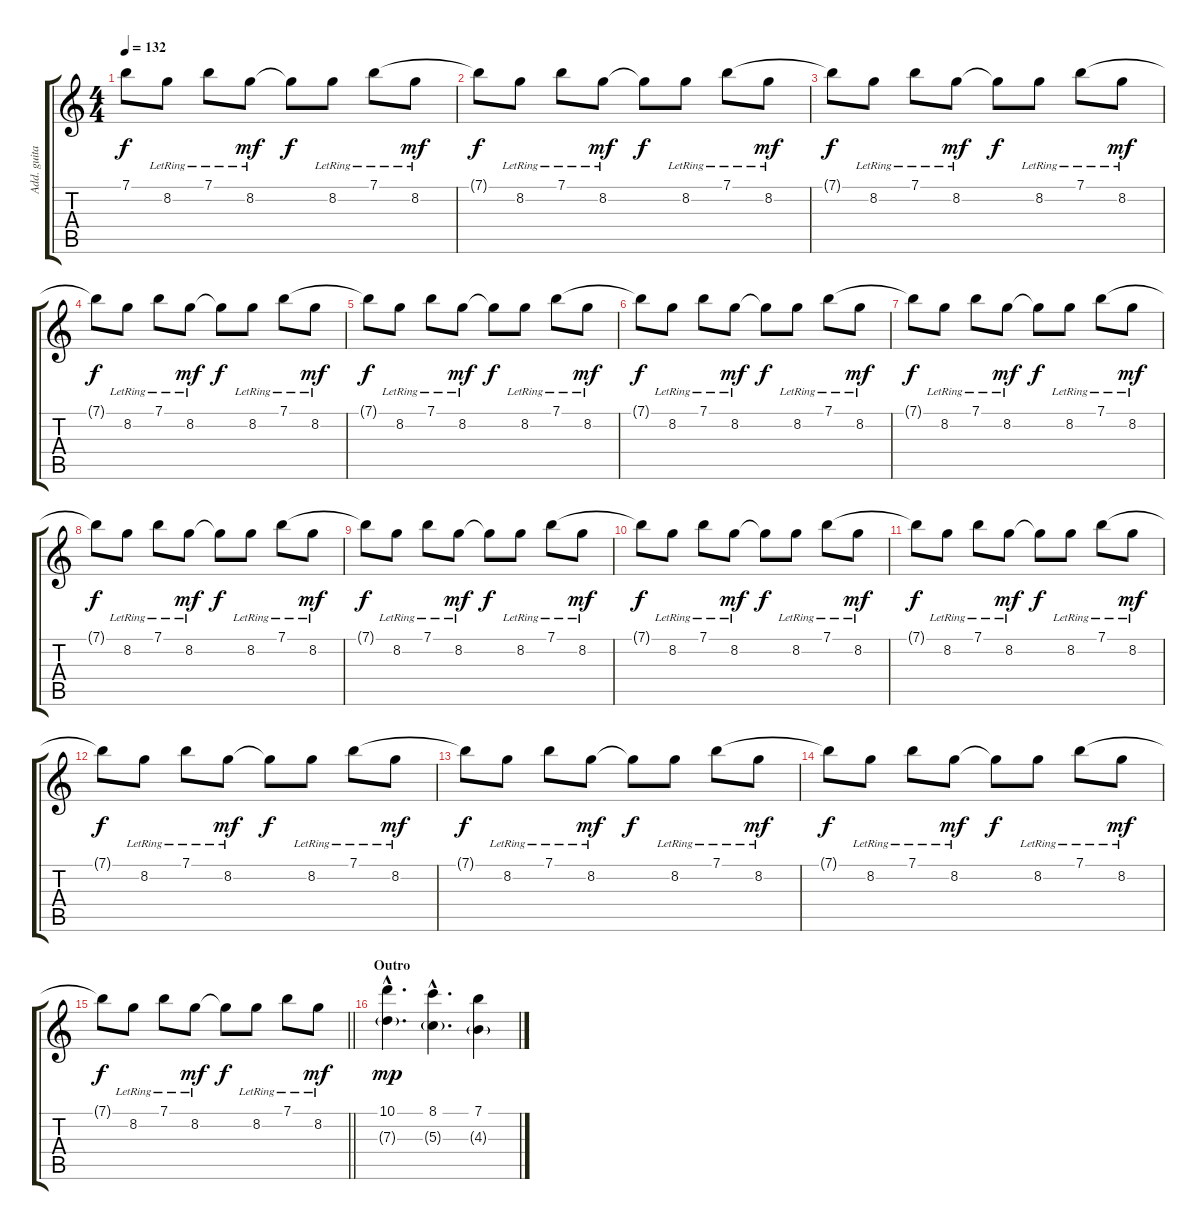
\track ("Add. guitar" "Add. guita") {instrument electricguitarclean}
\staff {score tabs}
\tuning (E4 B3 G3 D3 A2 E2) {hide}
\ts (4 4)
\tempo 132
\clef g2
\ks c
7.1{t}.8{dy f} 8.2{lr}.8 7.1{lr}.8 8.2{lr}.8{dy mf} 8.2{t}.8{dy f} 8.2{lr}.8 7.1{lr}.8 8.2{lr}.8{dy mf} |
7.1{t}.8{dy f} 8.2{lr}.8 7.1{lr}.8 8.2{lr}.8{dy mf} 8.2{t}.8{dy f} 8.2{lr}.8 7.1{lr}.8 8.2{lr}.8{dy mf} |
7.1{t}.8{dy f} 8.2{lr}.8 7.1{lr}.8 8.2{lr}.8{dy mf} 8.2{t}.8{dy f} 8.2{lr}.8 7.1{lr}.8 8.2{lr}.8{dy mf} |
7.1{t}.8{dy f} 8.2{lr}.8 7.1{lr}.8 8.2{lr}.8{dy mf} 8.2{t}.8{dy f} 8.2{lr}.8 7.1{lr}.8 8.2{lr}.8{dy mf} |
7.1{t}.8{dy f} 8.2{lr}.8 7.1{lr}.8 8.2{lr}.8{dy mf} 8.2{t}.8{dy f} 8.2{lr}.8 7.1{lr}.8 8.2{lr}.8{dy mf} |
7.1{t}.8{dy f} 8.2{lr}.8 7.1{lr}.8 8.2{lr}.8{dy mf} 8.2{t}.8{dy f} 8.2{lr}.8 7.1{lr}.8 8.2{lr}.8{dy mf} |
7.1{t}.8{dy f} 8.2{lr}.8 7.1{lr}.8 8.2{lr}.8{dy mf} 8.2{t}.8{dy f} 8.2{lr}.8 7.1{lr}.8 8.2{lr}.8{dy mf} |
7.1{t}.8{dy f} 8.2{lr}.8 7.1{lr}.8 8.2{lr}.8{dy mf} 8.2{t}.8{dy f} 8.2{lr}.8 7.1{lr}.8 8.2{lr}.8{dy mf} |
7.1{t}.8{dy f} 8.2{lr}.8 7.1{lr}.8 8.2{lr}.8{dy mf} 8.2{t}.8{dy f} 8.2{lr}.8 7.1{lr}.8 8.2{lr}.8{dy mf} |
7.1{t}.8{dy f} 8.2{lr}.8 7.1{lr}.8 8.2{lr}.8{dy mf} 8.2{t}.8{dy f} 8.2{lr}.8 7.1{lr}.8 8.2{lr}.8{dy mf} |
7.1{t}.8{dy f} 8.2{lr}.8 7.1{lr}.8 8.2{lr}.8{dy mf} 8.2{t}.8{dy f} 8.2{lr}.8 7.1{lr}.8 8.2{lr}.8{dy mf} |
7.1{t}.8{dy f} 8.2{lr}.8 7.1{lr}.8 8.2{lr}.8{dy mf} 8.2{t}.8{dy f} 8.2{lr}.8 7.1{lr}.8 8.2{lr}.8{dy mf} |
7.1{t}.8{dy f} 8.2{lr}.8 7.1{lr}.8 8.2{lr}.8{dy mf} 8.2{t}.8{dy f} 8.2{lr}.8 7.1{lr}.8 8.2{lr}.8{dy mf} |
7.1{t}.8{dy f} 8.2{lr}.8 7.1{lr}.8 8.2{lr}.8{dy mf} 8.2{t}.8{dy f} 8.2{lr}.8 7.1{lr}.8 8.2{lr}.8{dy mf} |
\barLineRight lightlight
7.1{t}.8{dy f} 8.2{lr}.8 7.1{lr}.8 8.2{lr}.8{dy mf} 8.2{t}.8{dy f} 8.2{lr}.8 7.1{lr}.8 8.2{lr}.8{dy mf} |
\section ("" "Outro")
(10.1{hac} 7.3{g hac}).4{d dy mp volume 10 balance 5 instrument fx5brightness} (8.1{hac} 5.3{g hac}).4{d} (7.1 4.3{g}).4
